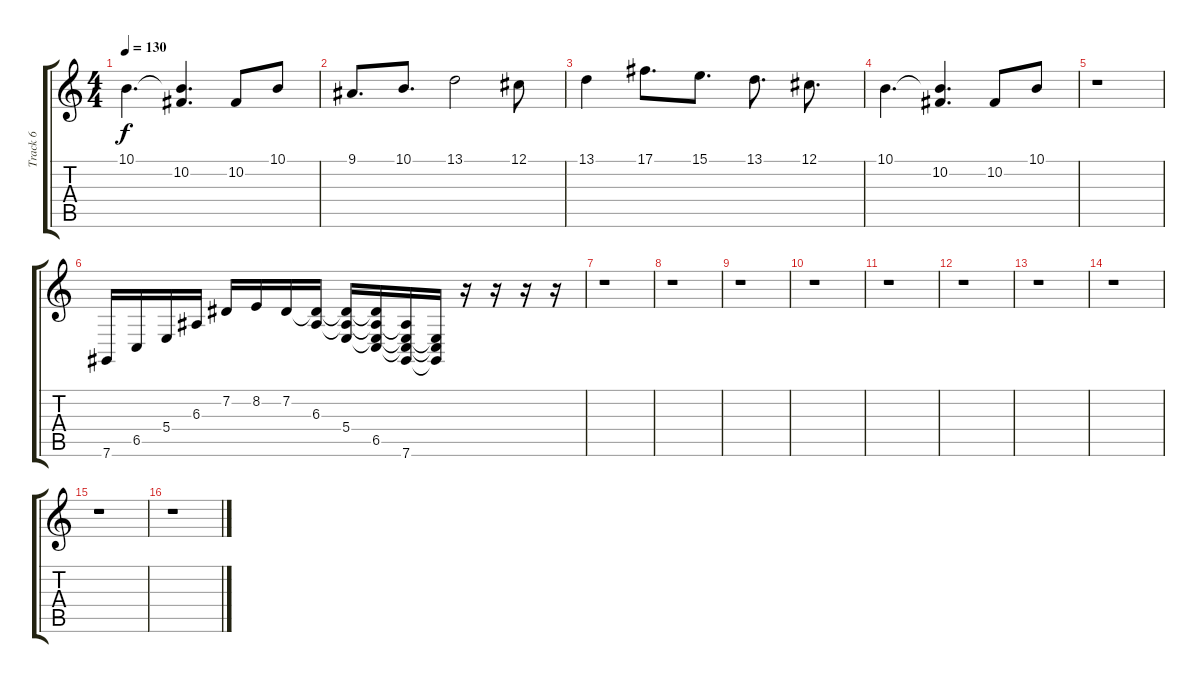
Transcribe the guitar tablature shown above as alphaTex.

\track ("Track 6" "Track 6") {instrument tenorsax}
\staff {score tabs}
\tuning (Db4 Ab3 E3 B2 Gb2 Db2) {hide}
\ts (4 4)
\tempo 130
\clef g2
\ks c
10.1.4{d dy f} (10.1{t} 10.2).4{d} 10.2.8 10.1.8 |
9.1.8{d} 10.1.8{d} 13.1.2 12.1.8 |
13.1.4 17.1.8{d} 15.1.8{d} 13.1.8{d} 12.1.8{d} |
10.1.4{d} (10.1{t} 10.2).4{d} 10.2.8 10.1.8 |
r.1 |
7.6.16 6.5.16 5.4.16 6.3.16 7.2.16 8.2.16 7.2.16 (7.2{t} 6.3).16 (7.2{t} 6.3{t} 5.4).16 (7.2{t} 6.3{t} 5.4{t} 6.5).16 (6.3{t} 5.4{t} 6.5{t} 7.6).16 (5.4{t} 6.5{t} 7.6{t}).16 r.16 r.16 r.16 r.16 |
r.1 |
r.1 |
r.1 |
r.1 |
r.1 |
r.1 |
r.1 |
r.1 |
r.1 |
r.1
